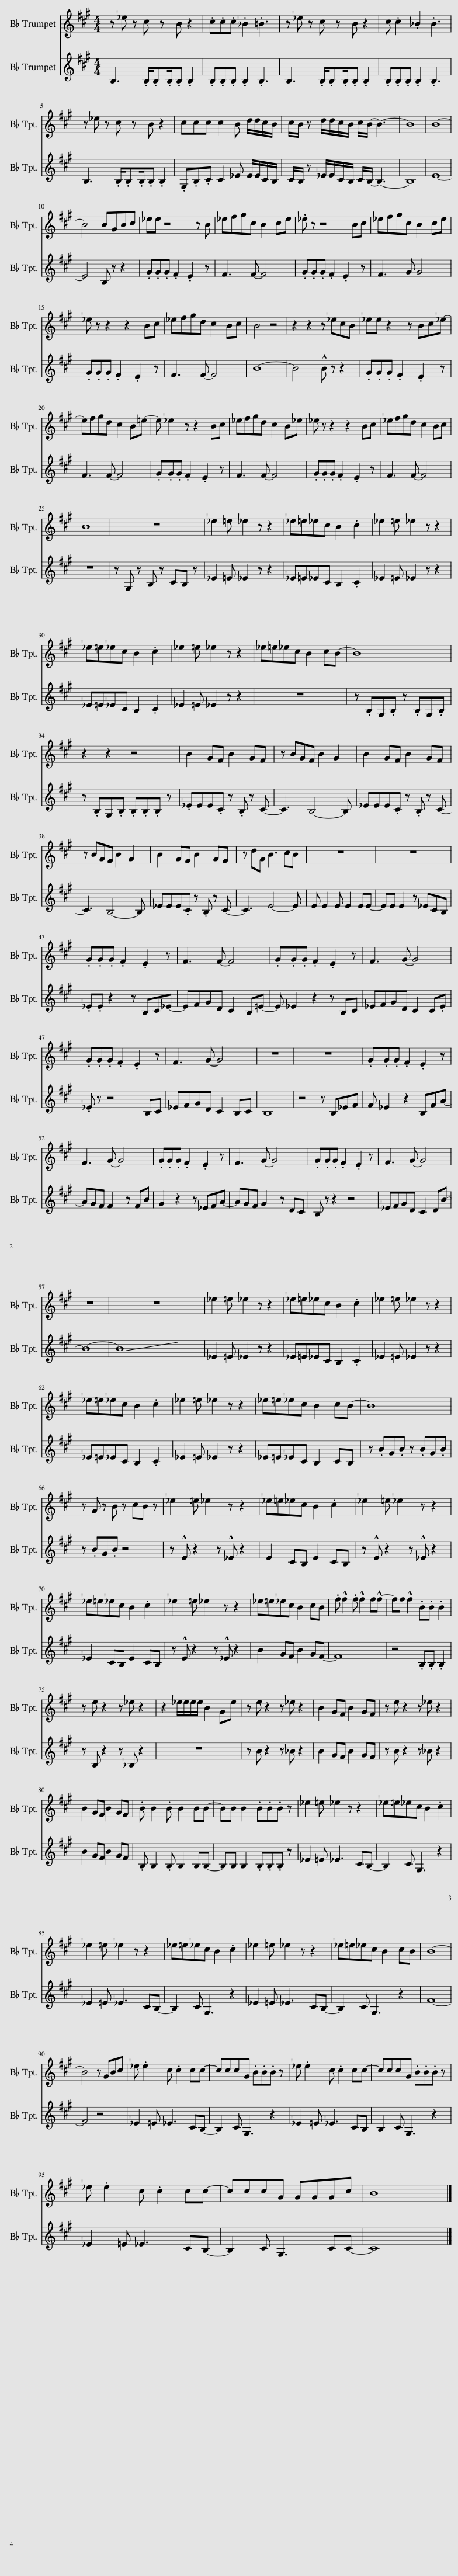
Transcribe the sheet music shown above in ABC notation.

X:1
%%score 1 2
L:1/8
M:4/4
I:linebreak $
K:none
V:1 treble transpose=-2
V:2 treble transpose=-2
V:1
[K:A] z _e z c z B z2 | .c.c.c ._B2 .=B3 | z _d z c z B z2 | c .c2 ._A2 .B3 |$ z _e z c z B z2 | %5
 ccc c2 B d/d/c/B/ | c/B/ z d/d/c/B/ c/B/- B3- | B8 | B8- |$ B4 BGBc | %10
 _ee z4 z B | _efgc B2 ce | ._e z z4 Bc | _efgc B2 ce |$ _e z z2 z2 Bc | %15
 _efgd c2 Bc | B4 z4 | z2 z2 z _ecB | _ee z2 z Bc_e- |$ efgd c2 B=e- | %20
 e _e2 z z2 Bc | _efgd c2 B_e | _e z z2 z2 Bc | _efgd c2 Bc |$ B8 | %25
 z8 | _e2 =e _e2 z z2 | _e=e_ec B2 .c2 | _e2 =e _e2 z z2 |$ _e=e_ec B2 .c2 | %30
 _e2 =e _e2 z z2 | _e=e_ec B2 cB- | B8 |$ z2 z2 z4 | B2 GF B2 GF | %35
 z BGF B2 G2 | B2 GF B2 GF |$ z BGF B2 G2 | B2 GF B2 GF | z dG B3 cB | %40
 z8 | z8 |$ .G.G.G .F2 .E2 z | F3 F- F4 | .G.G.G .F2 .E2 z | %45
 F3 G- G4 |$ .G.G.G .F2 .E2 z | F3 G- G4 | z8 | z8 | %50
 .G.G.G .F2 .E2 z |$ F3 G- G4 | .G.G.G .F2 .E2 z | F3 G- G4 | .G.G.G .F2 .E2 z | %55
 F3 G- G4 |$ z8 | z8 | _e2 =e _e2 z z2 | _e=e_ec B2 .c2 | %60
 _e2 =e _e2 z z2 |$ _e=e_ec B2 .c2 | _e2 =e _e2 z z2 | _e=e_ec B2 cB- | B8 |$ %65
 z G z B z cB z | _e2 =e _e2 z z2 | _e=e_ec B2 .c2 | _e2 =e _e2 z z2 |$ _e=e_ec B2 .c2 | %70
 _e2 =e _e2 z z2 | _e=e_ec B2 cB | .f !^!f2 .f !^!f2 f!^!f- | ff !^!f2 .B.B .B2 |$ z e z2 z _e z2 | %75
 z2 _e/e/e/e/ B2 Ge | z e z2 z _e z2 | B2 GF B2 GF | z e z2 z _e z2 |$ B2 GF B2 GF | %80
 .B B2 .B B2 BB- | BB B2 .B.B.B z | _e2 =e _e2 z z2 | _e=e_ec B2 .c2 |$ _e2 =e _e2 z z2 | %85
 _e=e_ec B2 .c2 | _e2 =e _e2 z z2 | _e=e_ec B2 cB | B8- |$ B4 z GBc | %90
 _e .e2 c .c2 cc- | cccG .B.B.B z | _e .e2 c .c2 cc- | cccG .B.B.B z |$ _e .e2 c .c2 cc- | %95
 cccG GGGc | B8 |] %97
V:2
[K:A] B,3 .B,/.B,.B,/.B, .B,2 | .B,.B,.B, .B,2 .B,3 | B,3 .B,/.B,.B,/.B, .B,2 | .B,.B,.B, .B,2 .B,3 |$ B,3 .B,/.B,.B,/.B, .B,2 | %5
 .G,.B,.C C2 _E E/E/C/B,/ | C/B,/ z _E/D/C/B,/ C/B,/- B,3- | B,8 | E8- |$ E4 B, z z2 | %10
 .G.G.G .F2 .E2 z | F3 F- F4 | .G.G.G .F2 .E2 z | F3 G G4 |$ .G.G.G .F2 .E2 z | %15
 F3 F- F4 | B8- | B4 !^!B z z2 | .G.G.G .F2 .E2 z |$ F3 F- F4 | %20
 .G.G.G .F2 .E2 z | F3 F- F4 | .G.G.G .F2 .E2 z | F3 F- F4 |$ z8 | %25
 z G, z B, z CB, z | _E2 =E _E2 z z2 | _E=E_EC B,2 .C2 | _E2 =E _E2 z z2 |$ _E=E_EC B,2 .C2 | %30
 _E2 =E _E2 z z2 | z8 | z .B,G,.B, z .B,G,.B, |$ z .B,G,.B, .B,.B,.B, z | ._EEE.C z .B, z C- | %35
 C3 B,4- B, | _EEE.C z .B, z C- |$ C3 B,4- B, | _EEE.C z .B, z C- | C3 E4- E | %40
 E E2 E E2 EE- | EE E2 z _ECB, |$ ._E.E z2 z B,C_E- | EFGD C2 B,=E- | E _E2 z2 z B,C | %45
 _EFGD C2 C.E |$ ._E z z4 B,C | _EFGD C2 B,C | B,8 | z4 z B,_EF | %50
 F _E2 z2 B,FA- |$ AGF F2 z FB | G2 z2 z _EFA- | AGF G2 z DC | B, z z2 z4 | %55
 _EFGD C2 DB- |$ B8- | B8 | _E2 =E _E2 z z2 | _E=E_EC B,2 .C2 | %60
 _E2 =E _E2 z z2 |$ _E=E_EC B,2 .C2 | _E2 =E _E2 z z2 | _E=E_EC B,2 CB, | z .BG.B z .BG.B |$ %65
 z .BG.B z4 | z !^!E z2 z !^!_E z2 | E2 CB, E2 CB, | z !^!E z2 z !^!_E z2 |$ _E2 CB, E2 CB, | %70
 z !^!E z2 z !^!_E z2 | B2 GF B2 GF- | F8 | z4 .B,.B, .B,2 |$ z B, z2 z _B, z2 | %75
 z8 | z B z2 z _B z2 | B2 GF B2 GF | z B z2 z _B z2 |$ B2 GF B2 GF | %80
 .B, B,2 .B, B,2 B,B,- | B,B, B,2 .B,.B,.B, z | _E2 =E _E3 CB,- | B,2 C G,3 z2 |$ _E2 =E _E3 CB,- | %85
 B,2 C G,3 z2 | _E2 =E _E3 CB,- | B,2 C G,3 z2 | F8- |$ F4 z4 | %90
 _E2 =E _E3 CB,- | B,2 C G,3 z2 | _E2 =E _E3 CB, | B,2 C G,3 z2 |$ _E2 =E _E3 CB,- | %95
 B,2 C G,3 CC- | C8 |] %97
